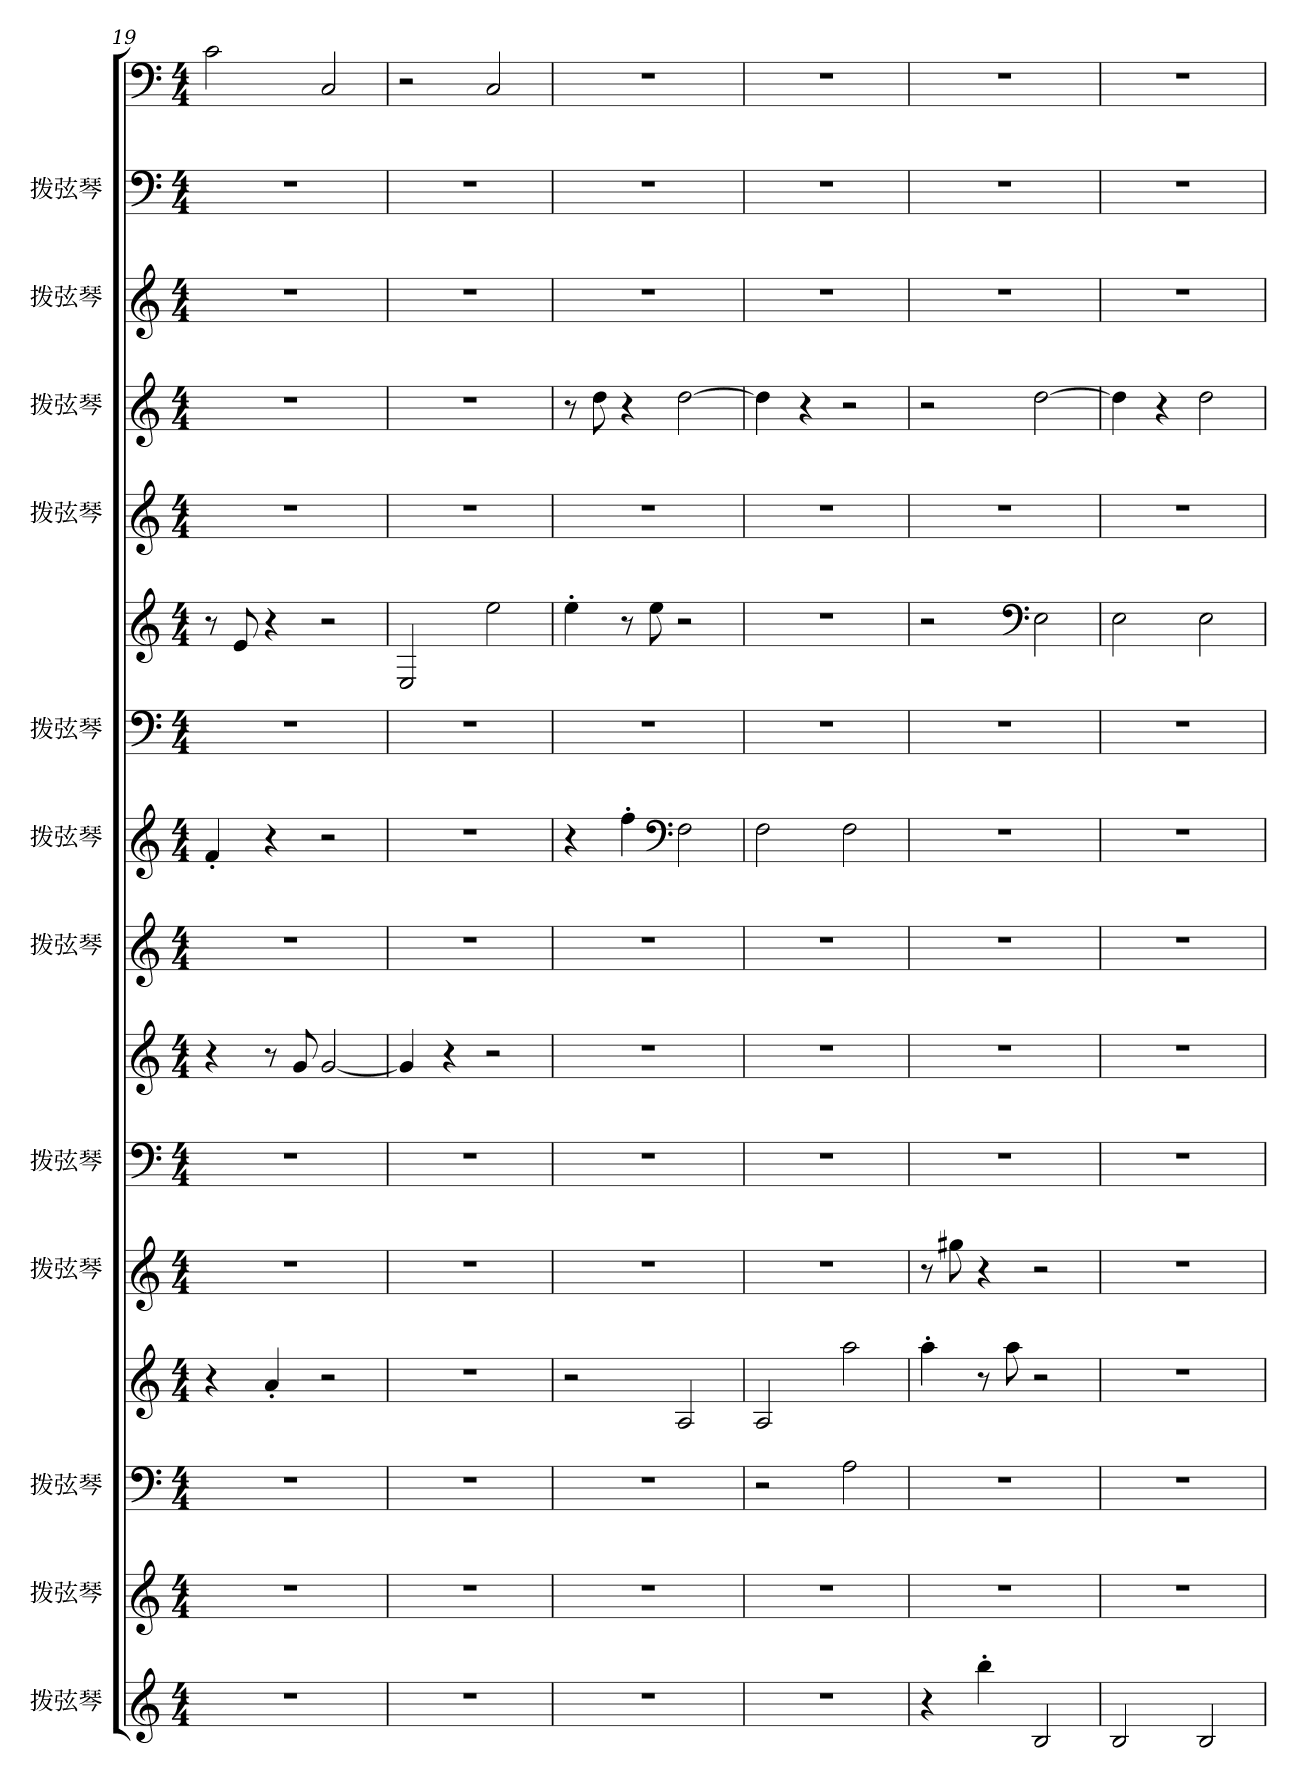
**kern	**kern	**kern	**kern	**kern	**kern	**kern	**kern	**kern	**kern	**kern	**kern	**kern	**kern	**kern	**kern
*part12	*part11	*part10	*part10	*part9	*part8	*part8	*part7	*part6	*part5	*part5	*part4	*part3	*part2	*part1	*part1
*staff16	*staff15	*staff14	*staff13	*staff12	*staff11	*staff10	*staff9	*staff8	*staff7	*staff6	*staff5	*staff4	*staff3	*staff2	*staff1
*I"拨弦琴	*I"拨弦琴	*I"拨弦琴	*	*I"拨弦琴	*I"拨弦琴	*	*I"拨弦琴	*I"拨弦琴	*I"拨弦琴	*	*I"拨弦琴	*I"拨弦琴	*I"拨弦琴	*I"拨弦琴	*
*clefG2	*clefG2	*clefF4	*clefG2	*clefG2	*clefF4	*clefG2	*clefG2	*clefG2	*clefF4	*clefG2	*clefG2	*clefG2	*clefG2	*clefF4	*clefF4
*k[]	*k[]	*k[]	*k[]	*k[]	*k[]	*k[]	*k[]	*k[]	*k[]	*k[]	*k[]	*k[]	*k[]	*k[]	*k[]
*M4/4	*M4/4	*M4/4	*M4/4	*M4/4	*M4/4	*M4/4	*M4/4	*M4/4	*M4/4	*M4/4	*M4/4	*M4/4	*M4/4	*M4/4	*M4/4
=19	=19	=19	=19	=19	=19	=19	=19	=19	=19	=19	=19	=19	=19	=19	=19
1r	1r	1r	4r	1r	1r	4r	1r	4f'/	1r	8r	1r	1r	1r	1r	2c\
.	.	.	.	.	.	.	.	.	.	8e/	.	.	.	.	.
.	.	.	4a'/	.	.	8r	.	4r	.	4r	.	.	.	.	.
.	.	.	.	.	.	8g/	.	.	.	.	.	.	.	.	.
.	.	.	2r	.	.	[2g/	.	2r	.	2r	.	.	.	.	2C/
=20	=20	=20	=20	=20	=20	=20	=20	=20	=20	=20	=20	=20	=20	=20	=20
1r	1r	1r	1r	1r	1r	4g/]	1r	1r	1r	2E/	1r	1r	1r	1r	2r
.	.	.	.	.	.	4r	.	.	.	.	.	.	.	.	.
.	.	.	.	.	.	2r	.	.	.	2ee\	.	.	.	.	2C/
=21	=21	=21	=21	=21	=21	=21	=21	=21	=21	=21	=21	=21	=21	=21	=21
1r	1r	1r	2r	1r	1r	1r	1r	4r	1r	4ee'\	1r	8r	1r	1r	1r
.	.	.	.	.	.	.	.	.	.	.	.	8dd\	.	.	.
.	.	.	.	.	.	.	.	4ff'\	.	8r	.	4r	.	.	.
.	.	.	.	.	.	.	.	.	.	8ee\	.	.	.	.	.
*	*	*	*	*	*	*	*	*clefF4	*	*	*	*	*	*	*
.	.	.	2A/	.	.	.	.	2F\	.	2r	.	[2dd\	.	.	.
!!LO:PB:g=z
=22	=22	=22	=22	=22	=22	=22	=22	=22	=22	=22	=22	=22	=22	=22	=22
1r	1r	2r	2A/	1r	1r	1r	1r	2F\	1r	1r	1r	4dd\]	1r	1r	1r
.	.	.	.	.	.	.	.	.	.	.	.	4r	.	.	.
.	.	2A\	2aa\	.	.	.	.	2F\	.	.	.	2r	.	.	.
=23	=23	=23	=23	=23	=23	=23	=23	=23	=23	=23	=23	=23	=23	=23	=23
4r	1r	1r	4aa'\	8r	1r	1r	1r	1r	1r	2r	1r	2r	1r	1r	1r
.	.	.	.	8gg#X\	.	.	.	.	.	.	.	.	.	.	.
4bb'\	.	.	8r	4r	.	.	.	.	.	.	.	.	.	.	.
.	.	.	8aa\	.	.	.	.	.	.	.	.	.	.	.	.
*	*	*	*	*	*	*	*	*	*	*clefF4	*	*	*	*	*
2B/	.	.	2r	2r	.	.	.	.	.	2E\	.	[2dd\	.	.	.
=24	=24	=24	=24	=24	=24	=24	=24	=24	=24	=24	=24	=24	=24	=24	=24
2B/	1r	1r	1r	1r	1r	1r	1r	1r	1r	2E\	1r	4dd\]	1r	1r	1r
.	.	.	.	.	.	.	.	.	.	.	.	4r	.	.	.
2B/	.	.	.	.	.	.	.	.	.	2E\	.	2dd\	.	.	.
=	=	=	=	=	=	=	=	=	=	=	=	=	=	=	=
*-	*-	*-	*-	*-	*-	*-	*-	*-	*-	*-	*-	*-	*-	*-	*-
